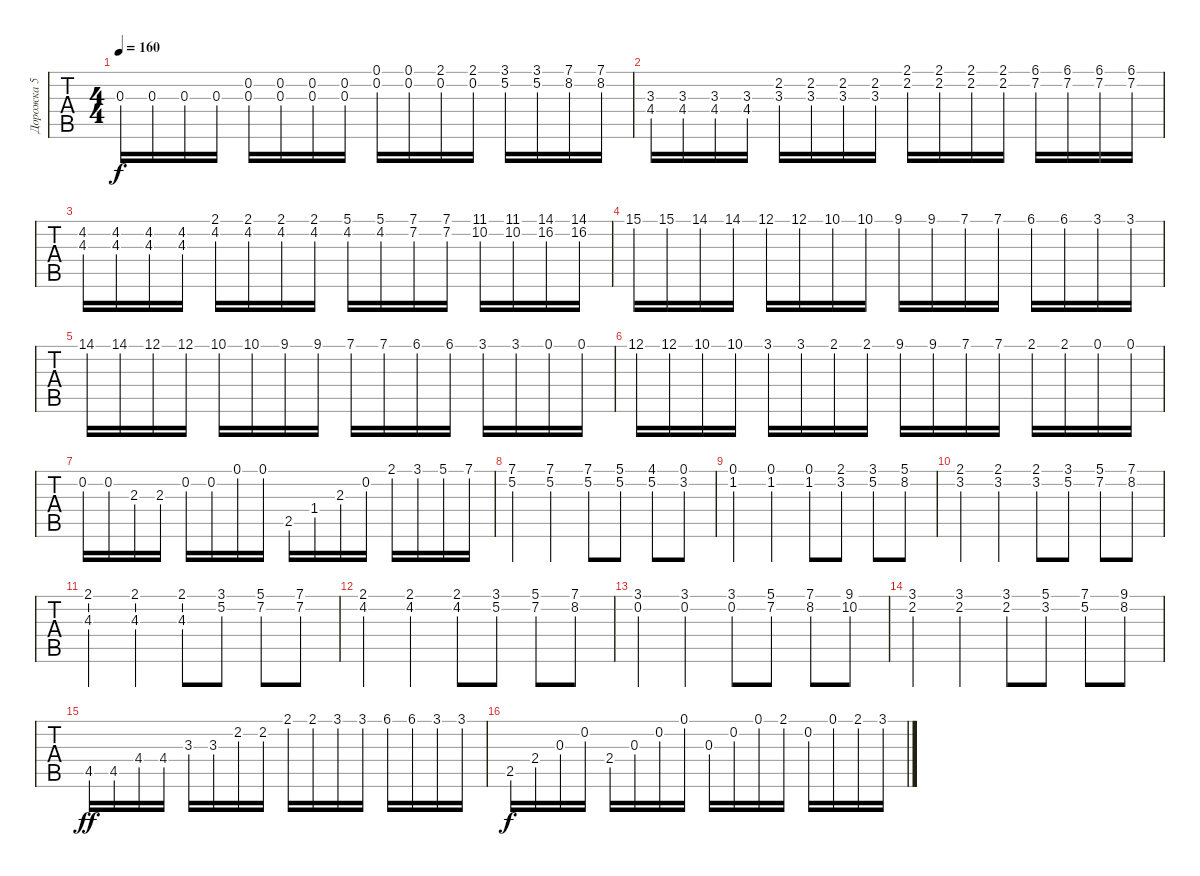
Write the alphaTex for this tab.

\track ("Дорожка 5" "Дорожка 5") {instrument acousticguitarsteel}
\staff {tabs}
\tuning (E4 B3 G3 D3 A2 E2) {hide}
\ts (4 4)
\tempo 160
\clef g2
\ks c
0.3.16{dy f} 0.3.16 0.3.16 0.3.16 (0.2 0.3).16 (0.2 0.3).16 (0.2 0.3).16 (0.2 0.3).16 (0.1 0.2).16 (0.1 0.2).16 (2.1 0.2).16 (2.1 0.2).16 (3.1 5.2).16 (3.1 5.2).16 (7.1 8.2).16 (7.1 8.2).16 |
(3.3 4.4).16 (3.3 4.4).16 (3.3 4.4).16 (3.3 4.4).16 (2.2 3.3).16 (2.2 3.3).16 (2.2 3.3).16 (2.2 3.3).16 (2.1 2.2).16 (2.1 2.2).16 (2.1 2.2).16 (2.1 2.2).16 (6.1 7.2).16 (6.1 7.2).16 (6.1 7.2).16 (6.1 7.2).16 |
(4.2 4.3).16 (4.2 4.3).16 (4.2 4.3).16 (4.2 4.3).16 (2.1 4.2).16 (2.1 4.2).16 (2.1 4.2).16 (2.1 4.2).16 (5.1 4.2).16 (5.1 4.2).16 (7.1 7.2).16 (7.1 7.2).16 (11.1 10.2).16 (11.1 10.2).16 (14.1 16.2).16 (14.1 16.2).16 |
15.1.16 15.1.16 14.1.16 14.1.16 12.1.16 12.1.16 10.1.16 10.1.16 9.1.16 9.1.16 7.1.16 7.1.16 6.1.16 6.1.16 3.1.16 3.1.16 |
14.1.16 14.1.16 12.1.16 12.1.16 10.1.16 10.1.16 9.1.16 9.1.16 7.1.16 7.1.16 6.1.16 6.1.16 3.1.16 3.1.16 0.1.16 0.1.16 |
12.1.16 12.1.16 10.1.16 10.1.16 3.1.16 3.1.16 2.1.16 2.1.16 9.1.16 9.1.16 7.1.16 7.1.16 2.1.16 2.1.16 0.1.16 0.1.16 |
0.2.16 0.2.16 2.3.16 2.3.16 0.2.16 0.2.16 0.1.16 0.1.16 2.5.16 1.4.16 2.3.16 0.2.16 2.1.16 3.1.16 5.1.16 7.1.16 |
(7.1 5.2).4 (7.1 5.2).4 (7.1 5.2).8 (5.1 5.2).8 (4.1 5.2).8 (0.1 3.2).8 |
(0.1 1.2).4 (0.1 1.2).4 (0.1 1.2).8 (2.1 3.2).8 (3.1 5.2).8 (5.1 8.2).8 |
(2.1 3.2).4 (2.1 3.2).4 (2.1 3.2).8 (3.1 5.2).8 (5.1 7.2).8 (7.1 8.2).8 |
(2.1 4.3).4 (2.1 4.3).4 (2.1 4.3).8 (3.1 5.2).8 (5.1 7.2).8 (7.1 7.2).8 |
(2.1 4.2).4 (2.1 4.2).4 (2.1 4.2).8 (3.1 5.2).8 (5.1 7.2).8 (7.1 8.2).8 |
(3.1 0.2).4 (3.1 0.2).4 (3.1 0.2).8 (5.1 7.2).8 (7.1 8.2).8 (9.1 10.2).8 |
(3.1 2.2).4 (3.1 2.2).4 (3.1 2.2).8 (5.1 3.2).8 (7.1 5.2).8 (9.1 8.2).8 |
4.5.16{dy ff} 4.5.16 4.4.16 4.4.16 3.3.16 3.3.16 2.2.16 2.2.16 2.1.16 2.1.16 3.1.16 3.1.16 6.1.16 6.1.16 3.1.16 3.1.16 |
2.5.16{dy f} 2.4.16 0.3.16 0.2.16 2.4.16 0.3.16 0.2.16 0.1.16 0.3.16 0.2.16 0.1.16 2.1.16 0.2.16 0.1.16 2.1.16 3.1.16
